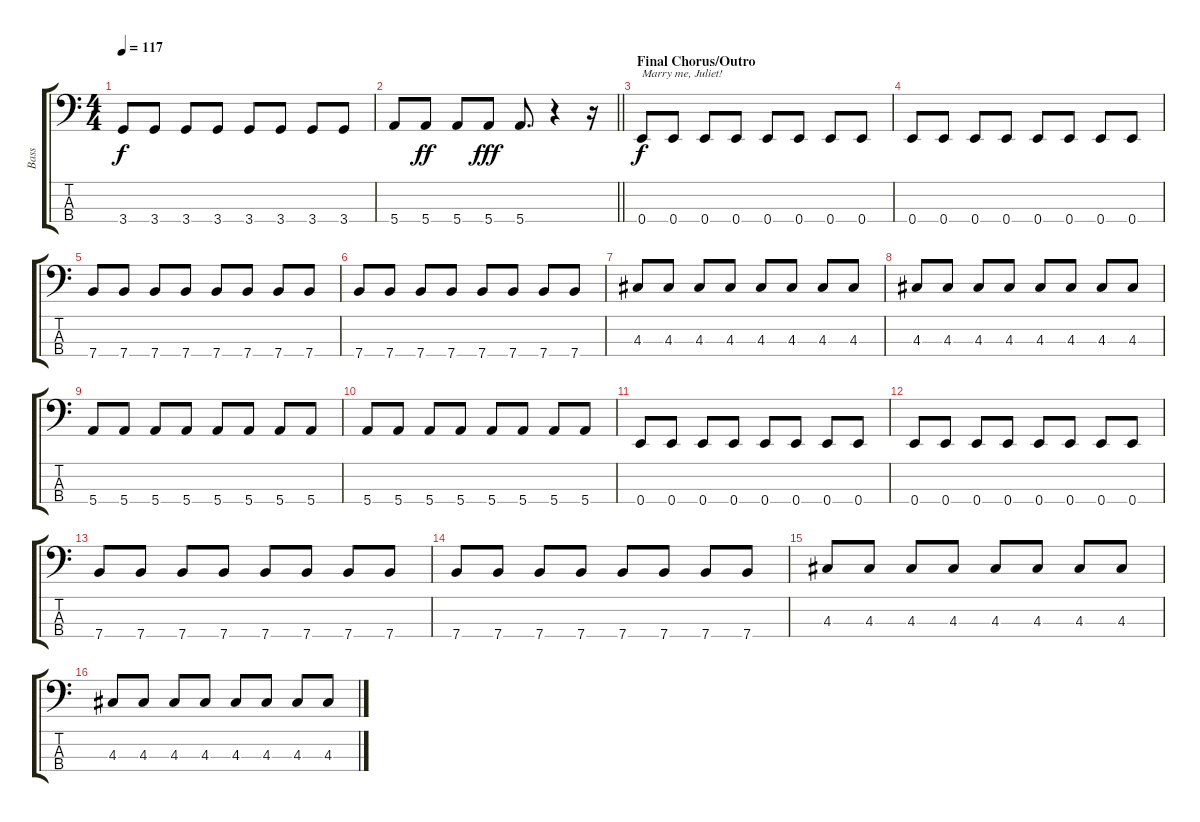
\track ("Bass" "Bass") {instrument electricbassfinger}
\staff {score tabs}
\tuning (G2 D2 A1 E1) {hide}
\ts (4 4)
\tempo 117
\clef f4
\ks c
3.4.8{dy f} 3.4.8 3.4.8 3.4.8 3.4.8 3.4.8 3.4.8 3.4.8 |
\barLineRight lightlight
5.4.8 5.4.8{dy ff} 5.4.8 5.4.8{dy fff} 5.4.8{d} r.4 r.16 |
\section ("" "Final Chorus/Outro")
0.4.8{txt "Marry me, Juliet!" dy f} 0.4.8 0.4.8 0.4.8 0.4.8 0.4.8 0.4.8 0.4.8 |
0.4.8 0.4.8 0.4.8 0.4.8 0.4.8 0.4.8 0.4.8 0.4.8 |
7.4.8 7.4.8 7.4.8 7.4.8 7.4.8 7.4.8 7.4.8 7.4.8 |
7.4.8 7.4.8 7.4.8 7.4.8 7.4.8 7.4.8 7.4.8 7.4.8 |
4.3.8 4.3.8 4.3.8 4.3.8 4.3.8 4.3.8 4.3.8 4.3.8 |
4.3.8 4.3.8 4.3.8 4.3.8 4.3.8 4.3.8 4.3.8 4.3.8 |
5.4.8 5.4.8 5.4.8 5.4.8 5.4.8 5.4.8 5.4.8 5.4.8 |
5.4.8 5.4.8 5.4.8 5.4.8 5.4.8 5.4.8 5.4.8 5.4.8 |
0.4.8 0.4.8 0.4.8 0.4.8 0.4.8 0.4.8 0.4.8 0.4.8 |
0.4.8 0.4.8 0.4.8 0.4.8 0.4.8 0.4.8 0.4.8 0.4.8 |
7.4.8 7.4.8 7.4.8 7.4.8 7.4.8 7.4.8 7.4.8 7.4.8 |
7.4.8 7.4.8 7.4.8 7.4.8 7.4.8 7.4.8 7.4.8 7.4.8 |
4.3.8 4.3.8 4.3.8 4.3.8 4.3.8 4.3.8 4.3.8 4.3.8 |
4.3.8 4.3.8 4.3.8 4.3.8 4.3.8 4.3.8 4.3.8 4.3.8
